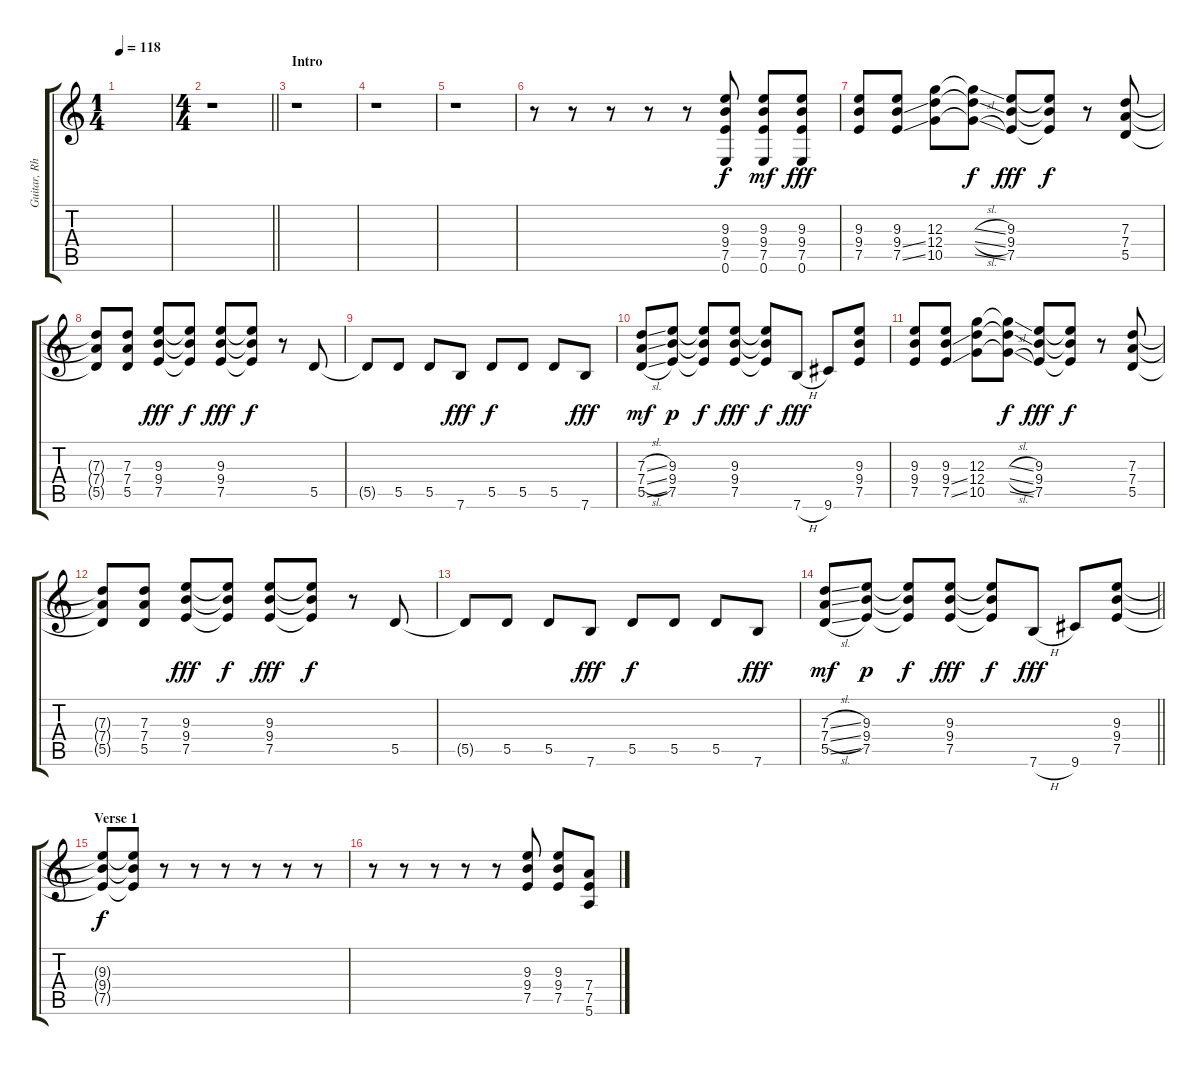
\track ("Guitar, Rhythm" "Guitar, Rh") {instrument overdrivenguitar}
\staff {score tabs}
\tuning (E4 B3 G3 D3 A2 E2) {hide}
\ts (1 4)
\tempo 118
\clef g2
\ks c
|
\ts (4 4)
\barLineRight lightlight
r.1 |
\section ("" "Intro")
r.1 |
r.1 |
r.1 |
r.8 r.8 r.8 r.8 r.8 (9.3 9.4 7.5 0.6).8 (9.3 9.4 7.5 0.6).8{dy mf} (9.3 9.4 7.5 0.6).8{dy fff} |
(9.3 9.4 7.5).8 (9.3 9.4{ss} 7.5{ss}).8 (12.3 12.4 10.5).8 (12.3{sl t} 12.4{sl t} 10.5{sl t}).8{dy f} (9.3 9.4 7.5).8{dy fff} (9.3{t} 9.4{t} 7.5{t}).8{dy f} r.8 (7.3 7.4 5.5).8 |
(7.3{t} 7.4{t} 5.5{t}).8 (7.3 7.4 5.5).8 (9.3 9.4 7.5).8{dy fff} (9.3{t} 9.4{t} 7.5{t}).8{dy f} (9.3 9.4 7.5).8{dy fff} (9.3{t} 9.4{t} 7.5{t}).8{dy f} r.8 5.5.8 |
5.5{t}.8 5.5.8 5.5.8 7.6.8{dy fff} 5.5.8{dy f} 5.5.8 5.5.8 7.6.8{dy fff} |
(7.3{sl} 7.4{sl} 5.5{sl}).8{dy mf} (9.3 9.4 7.5).8{dy p} (9.3{t} 9.4{t} 7.5{t}).8{dy f} (9.3 9.4 7.5).8{dy fff} (9.3{t} 9.4{t} 7.5{t}).8{dy f} 7.6{h}.8{dy fff} 9.6.8 (9.3 9.4 7.5).8 |
(9.3 9.4 7.5).8 (9.3 9.4{ss} 7.5{ss}).8 (12.3 12.4 10.5).8 (12.3{sl t} 12.4{sl t} 10.5{sl t}).8{dy f} (9.3 9.4 7.5).8{dy fff} (9.3{t} 9.4{t} 7.5{t}).8{dy f} r.8 (7.3 7.4 5.5).8 |
(7.3{t} 7.4{t} 5.5{t}).8 (7.3 7.4 5.5).8 (9.3 9.4 7.5).8{dy fff} (9.3{t} 9.4{t} 7.5{t}).8{dy f} (9.3 9.4 7.5).8{dy fff} (9.3{t} 9.4{t} 7.5{t}).8{dy f} r.8 5.5.8 |
5.5{t}.8 5.5.8 5.5.8 7.6.8{dy fff} 5.5.8{dy f} 5.5.8 5.5.8 7.6.8{dy fff} |
\barLineRight lightlight
(7.3{sl} 7.4{sl} 5.5{sl}).8{dy mf} (9.3 9.4 7.5).8{dy p} (9.3{t} 9.4{t} 7.5{t}).8{dy f} (9.3 9.4 7.5).8{dy fff} (9.3{t} 9.4{t} 7.5{t}).8{dy f} 7.6{h}.8{dy fff} 9.6.8 (9.3 9.4 7.5).8 |
\section ("" "Verse 1")
(9.3{t} 9.4{t} 7.5{t}).8{dy f} (9.3{t} 9.4{t} 7.5{t}).8 r.8 r.8 r.8 r.8 r.8 r.8 |
r.8 r.8 r.8 r.8 r.8 (9.3 9.4 7.5).8 (9.3 9.4 7.5).8 (7.4 7.5 5.6).8
